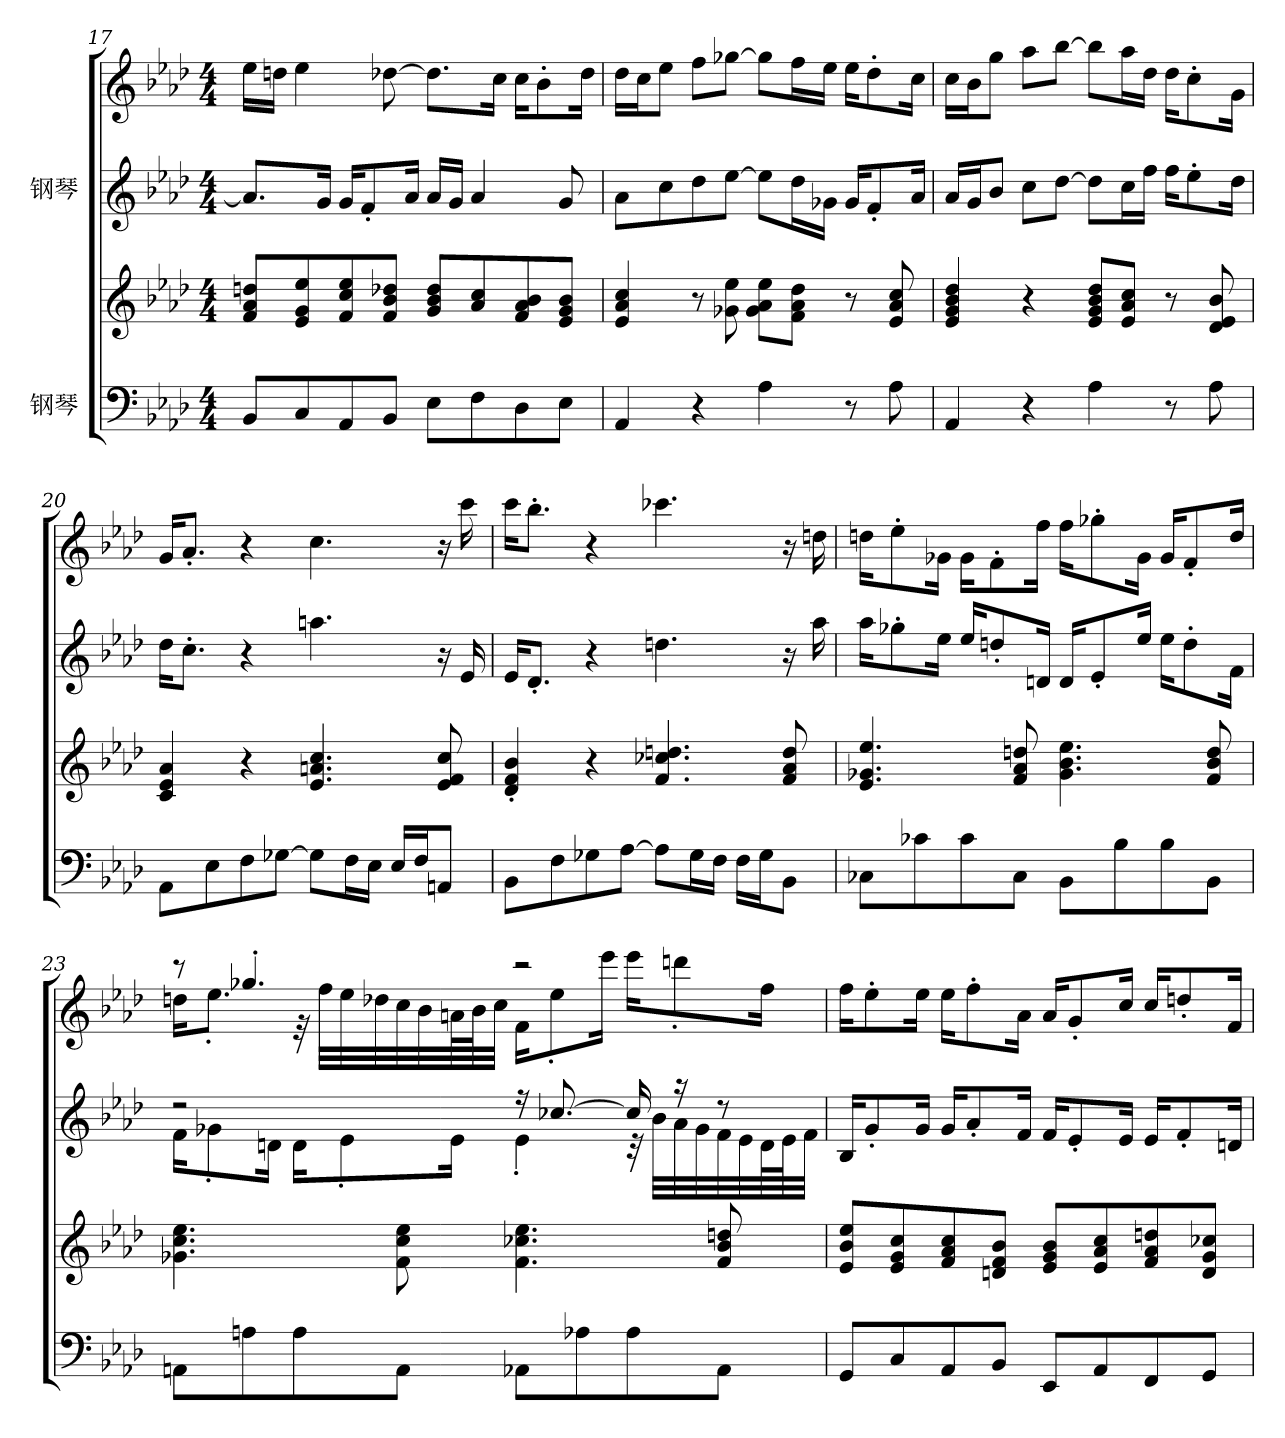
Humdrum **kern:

**kern	**kern	**kern	**kern
*part2	*part2	*part1	*part1
*staff4	*staff3	*staff2	*staff1
*I"钢琴	*	*I"钢琴	*
!!LO:PB:g=z
*clefF4	*clefG2	*clefG2	*clefG2
*k[b-e-a-d-]	*k[b-e-a-d-]	*k[b-e-a-d-]	*k[b-e-a-d-]
*M4/4	*M4/4	*M4/4	*M4/4
=17	=17	=17	=17
8BB-/L	8f/ 8a-/ 8ddn/L	8.a-/L]	16ee-\LL
.	.	.	16ddn\JJ
8C/	8e-/ 8g/ 8ee-/	.	4ee-\
.	.	16g/Jk	.
8AA-/	8f/ 8cc/ 8ee-/	16g/KL	.
.	.	8f'/	.
8BB-/J	8f/ 8b-/ 8dd-X/J	.	[8dd-X\
.	.	16a-/Jk	.
8E-\L	8g/ 8b-/ 8dd-/L	16a-/LL	8.dd-\L]
.	.	16g/JJ	.
8F\	8a-/ 8cc/	4a-/	.
.	.	.	16cc\Jk
8D-\	8f/ 8a-/ 8b-/	.	16cc\KL
.	.	.	8b-'\
8E-\J	8e-/ 8g/ 8b-/J	8g/	.
.	.	.	16dd-\Jk
=18	=18	=18	=18
4AA-/	4e-/ 4a-/ 4cc/	8a-\L	16dd-\LL
.	.	.	16cc\J
.	.	8cc\	8ee-\J
4r	8r	8dd-\	8ff\L
.	8g-X\ 8ee-\	[8ee-\J	[8gg-X\J
4A-\	8g-\ 8a-\ 8ee-\L	8ee-\L]	8gg-\L]
.	8f\ 8a-\ 8dd-\J	16dd-\L	16ff\L
.	.	16g-X\JJ	16ee-\JJ
8r	8r	16g-/KL	16ee-\KL
.	.	8f'/	8dd-'\
8A-\	8e-/ 8a-/ 8cc/	.	.
.	.	16a-/Jk	16cc\Jk
=19	=19	=19	=19
4AA-/	4e-/ 4g/ 4b-/ 4dd-/	16a-/LL	16cc\LL
.	.	16g/J	16b-\J
.	.	8b-/J	8gg\J
4r	4r	8cc\L	8aa-\L
.	.	[8dd-\J	[8bb-\J
4A-\	8e-/ 8g/ 8b-/ 8dd-/L	8dd-\L]	8bb-\L]
.	8e-/ 8a-/ 8cc/J	16cc\L	16aa-\L
.	.	16ff\JJ	16dd-\JJ
8r	8r	16ff\KL	16dd-\KL
.	.	8ee-'\	8cc'\
8A-\	8d-/ 8e-/ 8b-/	.	.
.	.	16dd-\Jk	16g\Jk
!!LO:LB:g=z
=20	=20	=20	=20
8AA-\L	4c/ 4e-/ 4a-/	16dd-\KL	16g/KL
.	.	8.cc'\J	8.a-'/J
8E-\	.	.	.
8F\	4r	4r	4r
[8G-X\J	.	.	.
8G-\L]	4.e-/ 4.an/ 4.cc/	4.aan\	4.cc\
16F\L	.	.	.
16E-\JJ	.	.	.
16E-/LL	.	.	.
16F/J	.	.	.
8AAn/J	8e-/ 8f/ 8cc/	16r	16r
.	.	16e-/	16ccc\
=21	=21	=21	=21
8BB-\L	4d-/' 4f/' 4b-/'	16e-/KL	16ccc\KL
.	.	8.d-'/J	8.bb-'\J
8F\	.	.	.
8G-X\	4r	4r	4r
[8A-\J	.	.	.
8A-\L]	4.f/ 4.cc-X/ 4.ddn/	4.ddn\	4.ccc-X\
16G-\L	.	.	.
16F\JJ	.	.	.
16F\LL	.	.	.
16G-\J	.	.	.
8BB-\J	8f/ 8a-/ 8dd/	16r	16r
.	.	16aa-\	16ddn\
!!LO:LB:g=z
=22	=22	=22	=22
8C-X\L	4.e-/ 4.g-X/ 4.ee-/	16aa-\KL	16ddn\KL
.	.	8gg-X'\	8ee-'\
8c-X\	.	.	.
.	.	16ee-\Jk	16g-X\Jk
8c-\	.	16ee-/KL	16g-\KL
.	.	8ddn'/	8f'\
8C-\J	8f/ 8a-/ 8ddn/	.	.
.	.	16dn/Jk	16ff\Jk
8BB-\L	4.g-\ 4.b-\ 4.ee-\	16d/KL	16ff\KL
.	.	8e-'/	8gg-X'\
8B-\	.	.	.
.	.	16ee-/Jk	16g-\Jk
8B-\	.	16ee-\KL	16g-/KL
.	.	8dd'\	8f'/
8BB-\J	8f/ 8b-/ 8dd/	.	.
.	.	16f\Jk	16dd/Jk
!!LO:PB:g=z
=23	=23	=23	=23
*	*	*^	*^
8AAn\L	4.g-X\ 4.cc\ 4.ee-\	2r	16f\KL	8r	16ddn\KL
.	.	.	8g-X'\	.	8.ee-'\J
8An\	.	.	.	4.gg-X'/	.
.	.	.	16dn\Jk	.	.
8A\	.	.	16d\KL	.	32r
.	.	.	.	.	32ff\LLL
.	.	.	8e-'\	.	32ee-\
.	.	.	.	.	32dd-X\
8AA\J	8f\ 8cc\ 8ee-\	.	.	.	32cc\
.	.	.	.	.	32b-\
.	.	.	16e-\Jk	.	64an\L
.	.	.	.	.	64b-\J
.	.	.	.	.	32cc\JJJ
8AA-X\L	4.f\ 4.cc-X\ 4.ee-\	16r	4e-'\	2r	16f\KL
.	.	[8.cc-X/	.	.	8ee-'\
8A-X\	.	.	.	.	.
.	.	.	.	.	16eee-\Jk
8A-\	.	16cc-/]	32r	.	16eee-\KL
.	.	.	32b-\LLL	.	.
.	.	16r	32a-\	.	8dddn'\
.	.	.	32g-\	.	.
8AA-\J	8f/ 8b-/ 8ddn/	8r	32f\	.	.
.	.	.	32e-\	.	.
.	.	.	64d\L	.	16ff\Jk
.	.	.	64e-\J	.	.
.	.	.	32f\JJJ	.	.
*	*	*v	*v	*	*
*	*	*	*v	*v
!!LO:LB:g=z
=24	=24	=24	=24
8GG/L	8e-/ 8b-/ 8ee-/L	16B-/KL	16ff\KL
.	.	8g'/	8ee-'\
8C/	8e-/ 8g/ 8cc/	.	.
.	.	16g/Jk	16ee-\Jk
8AA-/	8f/ 8a-/ 8cc/	16g/KL	16ee-\KL
.	.	8a-'/	8ff'\
8BB-/J	8dn/ 8f/ 8b-/J	.	.
.	.	16f/Jk	16a-\Jk
8EE-/L	8e-/ 8g/ 8b-/L	16f/KL	16a-/KL
.	.	8e-'/	8g'/
8AA-/	8e-/ 8a-/ 8cc/	.	.
.	.	16e-/Jk	16cc/Jk
8FF/	8f/ 8a-/ 8ddn/	16e-/KL	16cc/KL
.	.	8f'/	8ddn'/
8GG/J	8d/ 8g/ 8cc-X/J	.	.
.	.	16dn/Jk	16f/Jk
=	=	=	=
*-	*-	*-	*-
